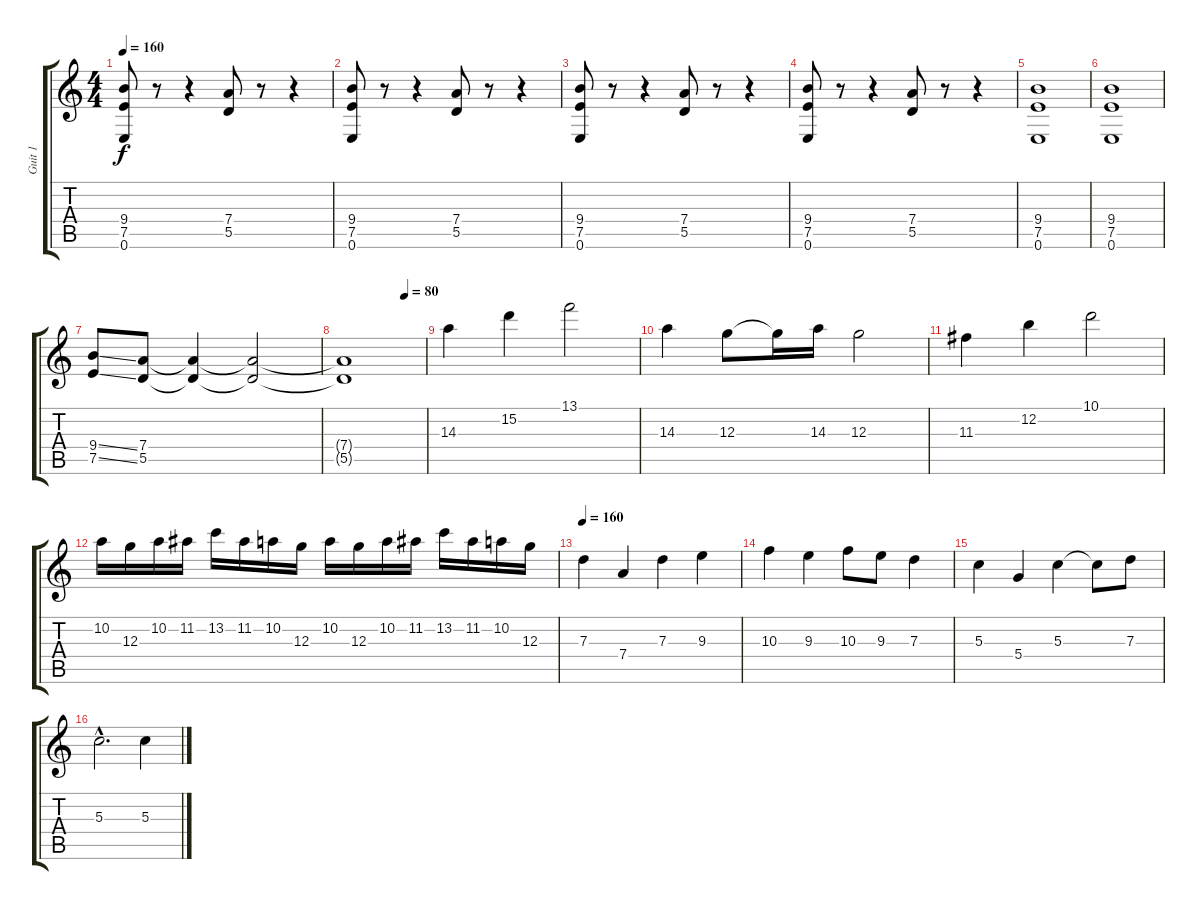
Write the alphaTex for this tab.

\track ("Guit 1" "Guit 1") {instrument overdrivenguitar}
\staff {score tabs}
\tuning (E4 B3 G3 D3 A2 E2) {hide}
\ts (4 4)
\tempo 160
\clef g2
\ks c
(9.4 7.5 0.6).8{dy f} r.8 r.4 (7.4 5.5).8 r.8 r.4 |
(9.4 7.5 0.6).8 r.8 r.4 (7.4 5.5).8 r.8 r.4 |
(9.4 7.5 0.6).8 r.8 r.4 (7.4 5.5).8 r.8 r.4 |
(9.4 7.5 0.6).8 r.8 r.4 (7.4 5.5).8 r.8 r.4 |
(9.4 7.5 0.6).1 |
(9.4 7.5 0.6).1 |
(9.4{ss} 7.5{ss}).8 (7.4 5.5).8 (7.4{t} 5.5{t}).4 (7.4{t} 5.5{t}).2 |
\tempo (80 0.75)
(7.4{t} 5.5{t}).1 |
14.3.4 15.2.4 13.1.2 |
14.3.4 12.3.8 12.3{t}.16 14.3.16 12.3.2 |
11.3.4 12.2.4 10.1.2 |
10.2.16 12.3.16 10.2.16 11.2.16 13.2.16 11.2.16 10.2.16 12.3.16 10.2.16 12.3.16 10.2.16 11.2.16 13.2.16 11.2.16 10.2.16 12.3.16 |
\tempo 160
7.3.4 7.4.4 7.3.4 9.3.4 |
10.3.4 9.3.4 10.3.8 9.3.8 7.3.4 |
5.3.4 5.4.4 5.3.4 5.3{t}.8 7.3.8 |
5.3{hac}.2{d} 5.3.4
